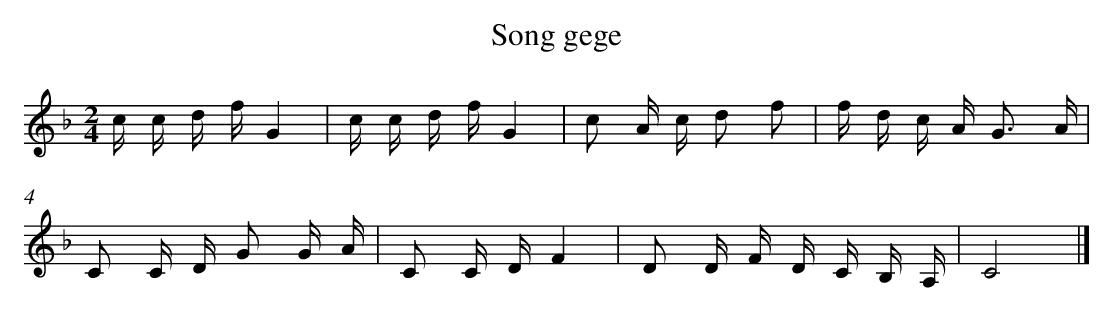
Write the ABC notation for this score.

X:1
T: Song gege
L: 1/16
M: 2/4
K: F
c c d fG4 [I:setbarnb 1]|
c c d fG4 |
c2 A c d2 f2 |
f d c A2< G2 A |
C2 C D G2 G A |
C2 C DF4 |
D2 D F D C B, A, |
C8 |]
